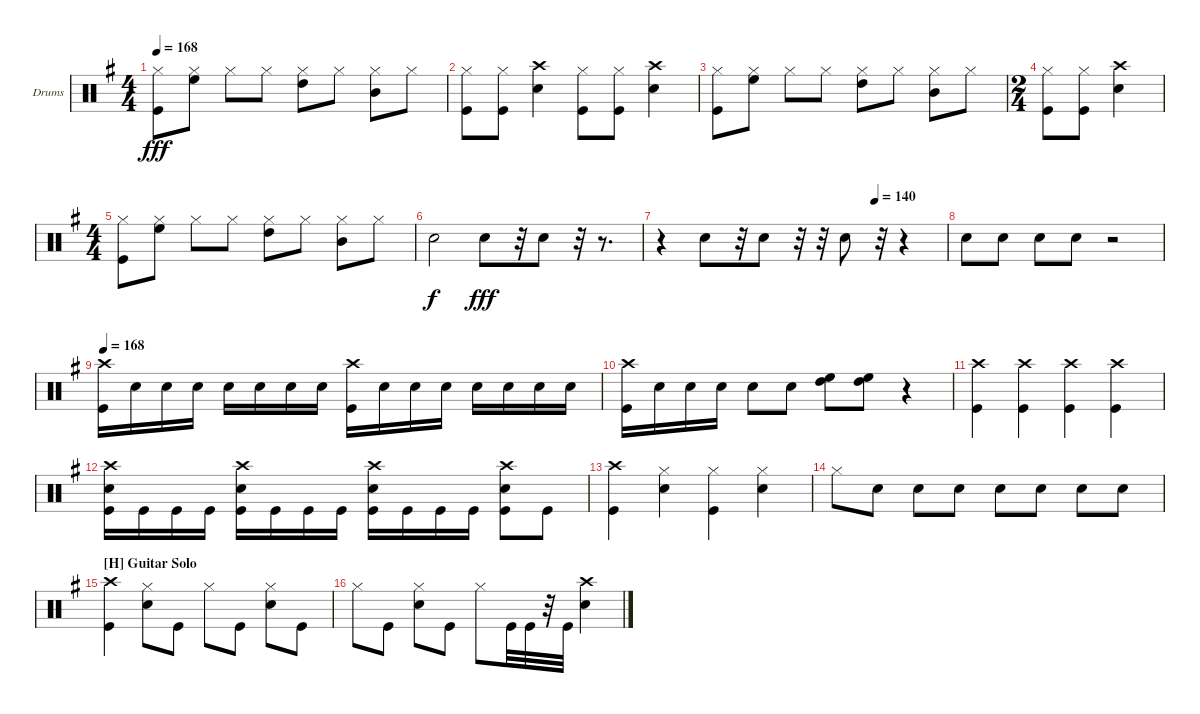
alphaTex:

\bracketExtendMode groupsimilarinstruments
\firstSystemTrackNameOrientation horizontal
\otherSystemsTrackNameOrientation horizontal
\track ("Drumkit" "Drums") {instrument percussion}
\staff {score}
\articulation defaults
\ts (4 4)
\tempo 168
\clef neutral
\scale
1.09584
\ks g
("Hi-Hat (closed)" "Kick (hit)").8{dy fff} ("High Floor Tom (hit)" "Hi-Hat (closed)").8 "Hi-Hat (closed)".8 "Hi-Hat (closed)".8 ("High Tom (hit)" "Hi-Hat (closed)").8 "Hi-Hat (closed)".8 ("Hi-Hat (closed)" "Mid Tom (hit)").8 "Hi-Hat (closed)".8 |
\scale
0.904161 ("Hi-Hat (closed)" "Kick (hit)").8 ("Hi-Hat (closed)" "Kick (hit)").8 ("Snare (hit) 2" "Crash high (hit)").4 ("Kick (hit)" "Hi-Hat (closed)").8 ("Kick (hit)" "Hi-Hat (closed)").8 ("Crash high (hit)" "Snare (hit) 2").4 |
\scale
1.06557 ("Hi-Hat (closed)" "Kick (hit)").8 ("High Floor Tom (hit)" "Hi-Hat (closed)").8 "Hi-Hat (closed)".8 "Hi-Hat (closed)".8 ("High Tom (hit)" "Hi-Hat (closed)").8 "Hi-Hat (closed)".8 ("Hi-Hat (closed)" "Mid Tom (hit)").8 "Hi-Hat (closed)".8 |
\ts (2 4)
\scale
0.934426 ("Hi-Hat (closed)" "Kick (hit)").8 ("Hi-Hat (closed)" "Kick (hit)").8 ("Crash high (hit)" "Snare (hit) 2").4 |
\ts (4 4)
\scale
1.09584 ("Hi-Hat (closed)" "Kick (hit)").8 ("High Floor Tom (hit)" "Hi-Hat (closed)").8 "Hi-Hat (closed)".8 "Hi-Hat (closed)".8 ("High Tom (hit)" "Hi-Hat (closed)").8 "Hi-Hat (closed)".8 ("Hi-Hat (closed)" "Mid Tom (hit)").8 "Hi-Hat (closed)".8 |
\scale
0.904161 "Snare (hit) 2".2{dy f} "Snare (hit) 2".8{dy fff} r.32 "Snare (hit) 2".8 r.32 r.8{d} |
\tempo (140 0.75)
\scale
1.06557 r.4 "Snare (hit) 2".8 r.32 "Snare (hit) 2".8 r.32 r.32 "Snare (hit) 2".8 r.32 r.4 |
\scale
0.934426 "Snare (hit) 2".8 "Snare (hit) 2".8 "Snare (hit) 2".8 "Snare (hit) 2".8 r.2 |
\tempo 168
\scale
1.06557 ("Kick (hit)" "Crash high (hit)").16 "Snare (hit) 2".16 "Snare (hit) 2".16 "Snare (hit) 2".16 "Snare (hit) 2".16 "Snare (hit) 2".16 "Snare (hit) 2".16 "Snare (hit) 2".16 ("Kick (hit)" "Crash high (hit)").16 "Snare (hit) 2".16 "Snare (hit) 2".16 "Snare (hit) 2".16 "Snare (hit) 2".16 "Snare (hit) 2".16 "Snare (hit) 2".16 "Snare (hit) 2".16 |
\scale
0.934426 ("Kick (hit)" "Crash high (hit)").16 "Snare (hit) 2".16 "Snare (hit) 2".16 "Snare (hit) 2".16 "Snare (hit) 2".8 "Snare (hit) 2".8 ("High Floor Tom (hit)" "High Tom (hit)").8 ("High Floor Tom (hit)" "High Tom (hit)").8 r.4 |
\scale
1.06557 ("Crash high (hit)" "Kick (hit)").4 ("Crash high (hit)" "Kick (hit)").4 ("Crash high (hit)" "Kick (hit)").4 ("Crash high (hit)" "Kick (hit)").4 |
\scale
0.934426 ("Snare (hit) 2" "Crash high (hit)" "Kick (hit)").16 "Kick (hit)".16 "Kick (hit)".16 "Kick (hit)".16 ("Snare (hit) 2" "Crash high (hit)" "Kick (hit)").16 "Kick (hit)".16 "Kick (hit)".16 "Kick (hit)".16 ("Snare (hit) 2" "Crash high (hit)" "Kick (hit)").16 "Kick (hit)".16 "Kick (hit)".16 "Kick (hit)".16 ("Snare (hit) 2" "Crash high (hit)" "Kick (hit)").8 "Kick (hit)".8 |
\scale
1.06557 ("Crash high (hit)" "Kick (hit)").4 ("Snare (hit) 2" "Hi-Hat (closed)").4 ("Kick (hit)" "Hi-Hat (closed)").4 ("Snare (hit) 2" "Hi-Hat (closed)").4 |
\scale
0.934426 "Hi-Hat (closed)".8 "Snare (hit) 2".8 "Snare (hit) 2".8 "Snare (hit) 2".8 "Snare (hit) 2".8 "Snare (hit) 2".8 "Snare (hit) 2".8 "Snare (hit) 2".8 |
\section ("H" "Guitar Solo")
\scale
1.06557 ("Kick (hit)" "Crash high (hit)").4 ("Hi-Hat (closed)" "Snare (hit) 2").8 "Kick (hit)".8 "Hi-Hat (closed)".8 "Kick (hit)".8 ("Snare (hit) 2" "Hi-Hat (closed)").8 "Kick (hit)".8 |
\scale
0.934426 "Hi-Hat (closed)".8 "Kick (hit)".8 ("Snare (hit) 2" "Hi-Hat (closed)").8 "Kick (hit)".8 "Hi-Hat (closed)".8 "Kick (hit)".32 "Kick (hit)".32 r.32 "Kick (hit)".32 ("Crash high (hit)" "Snare (hit) 2").4
